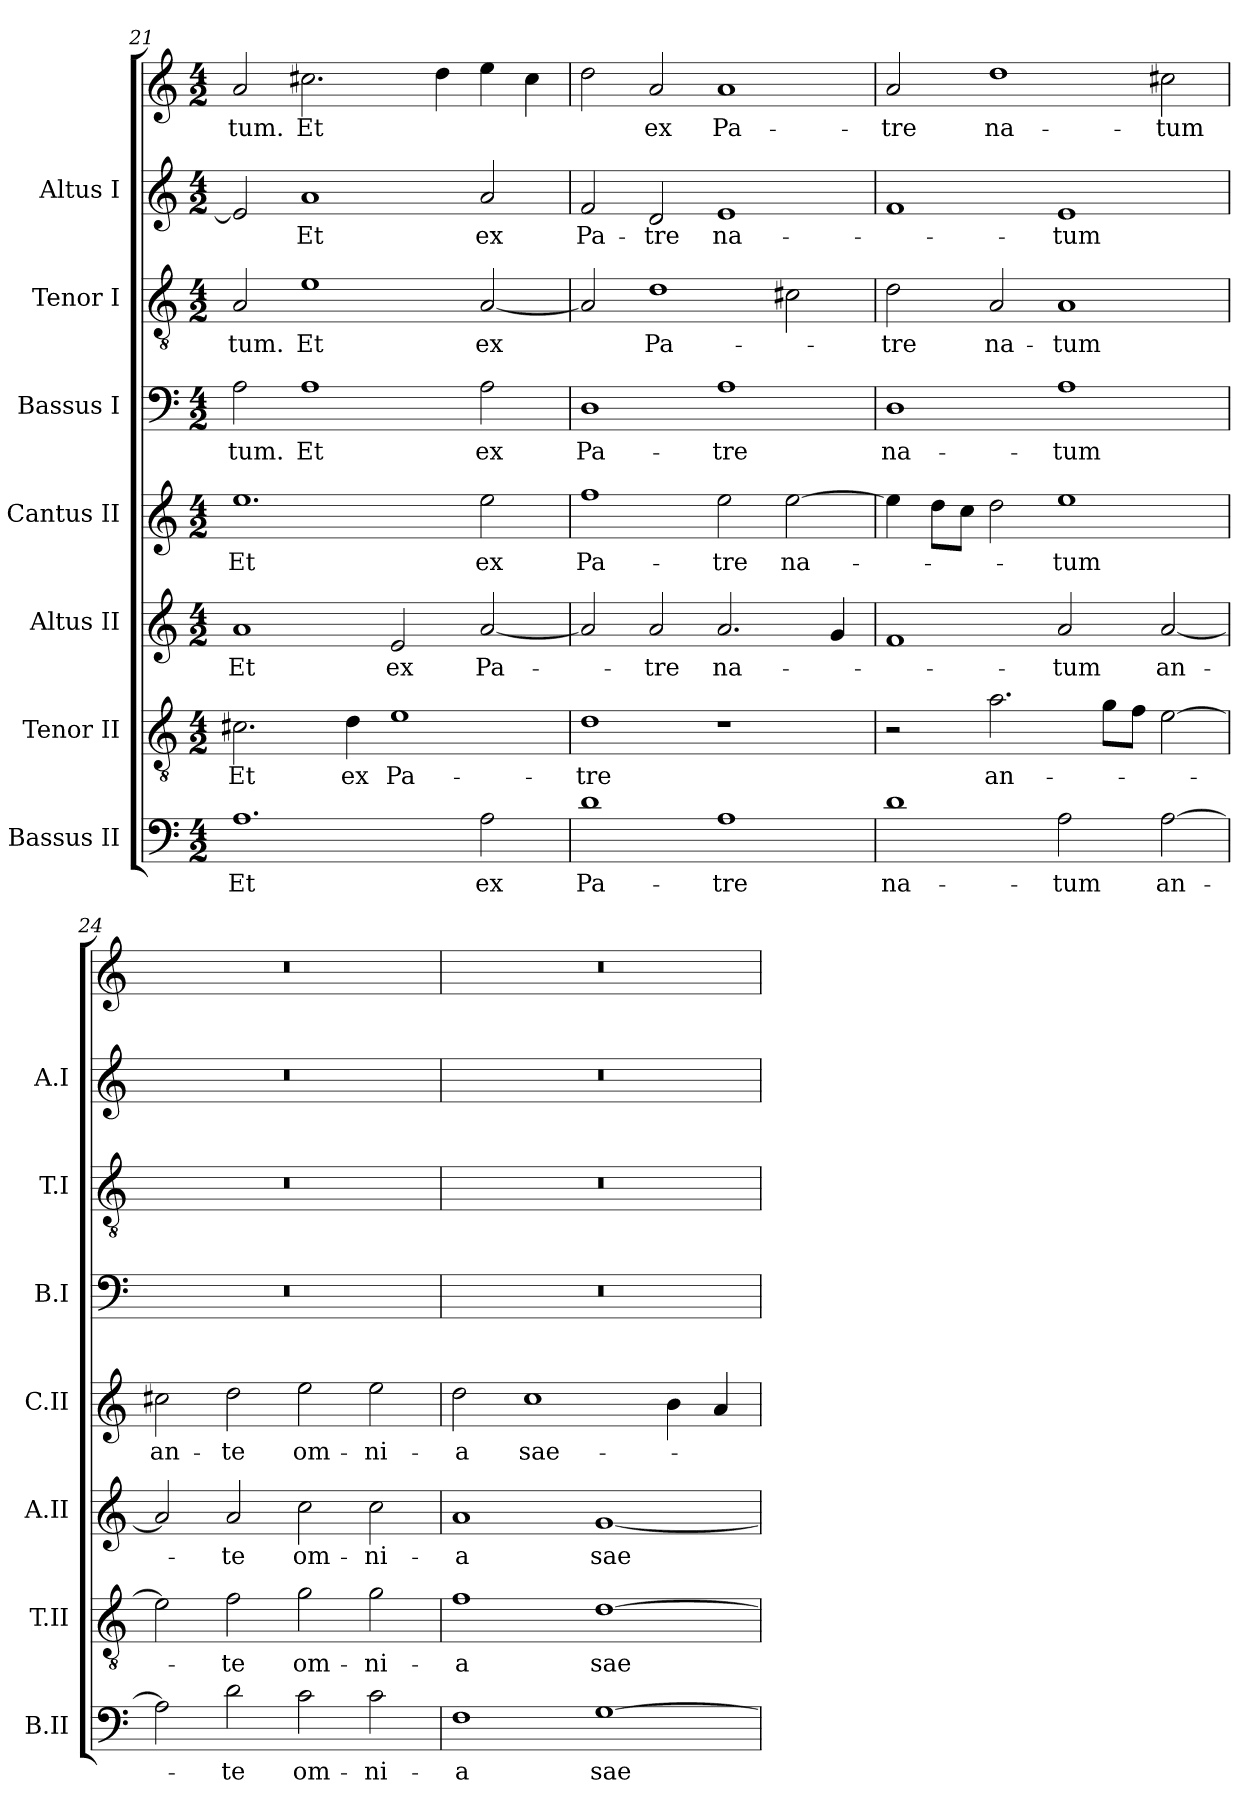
**kern	**text	**kern	**text	**kern	**text	**kern	**text	**kern	**text	**kern	**text	**kern	**text	**kern	**text
*part8	*part8	*part7	*part7	*part6	*part6	*part5	*part5	*part4	*part4	*part3	*part3	*part2	*part2	*part1	*part1
*staff8	*staff8	*staff7	*staff7	*staff6	*staff6	*staff5	*staff5	*staff4	*staff4	*staff3	*staff3	*staff2	*staff2	*staff1	*staff1
*I"Bassus II	*	*I"Tenor II	*	*I"Altus II	*	*I"Cantus II	*	*I"Bassus I	*	*I"Tenor I	*	*I"Altus I	*	*	*
*I'B.II	*	*I'T.II	*	*I'A.II	*	*I'C.II	*	*I'B.I	*	*I'T.I	*	*I'A.I	*	*	*
*clefF4	*	*clefGv2	*	*clefG2	*	*clefG2	*	*clefF4	*	*clefGv2	*	*clefG2	*	*clefG2	*
*	*	*ITrd7c12	*	*	*	*	*	*	*	*ITrd7c12	*	*	*	*	*
*k[]	*	*k[]	*	*k[]	*	*k[]	*	*k[]	*	*k[]	*	*k[]	*	*k[]	*
*C:	*	*C:	*	*C:	*	*C:	*	*C:	*	*C:	*	*C:	*	*C:	*
*M4/2	*	*M4/2	*	*M4/2	*	*M4/2	*	*M4/2	*	*M4/2	*	*M4/2	*	*M4/2	*
=21	=21	=21	=21	=21	=21	=21	=21	=21	=21	=21	=21	=21	=21	=21	=21
1.A\	Et	2.C#X\	Et	1a/	Et	1.ee\	Et	2A\	-tum.	2AA/	-tum.	2e/]	.	2a/	-tum.
.	.	.	.	.	.	.	.	1A\	Et	1E\	Et	1a/	Et	2.cc#X\	Et
.	.	4D\	ex	.	.	.	.	.	.	.	.	.	.	.	.
.	.	1E\	Pa-	2e/	ex	.	.	.	.	.	.	.	.	.	.
.	.	.	.	.	.	.	.	.	.	.	.	.	.	4dd\	.
2A\	ex	.	.	[2a/	Pa-	2ee\	ex	2A\	ex	[2AA/	ex	2a/	ex	4ee\	.
.	.	.	.	.	.	.	.	.	.	.	.	.	.	4cc#\	.
=22	=22	=22	=22	=22	=22	=22	=22	=22	=22	=22	=22	=22	=22	=22	=22
1d\	Pa-	1D\	-tre	2a/]	.	1ff\	Pa-	1D\	Pa-	2AA/]	.	2f/	Pa-	2dd\	.
.	.	.	.	2a/	-tre	.	.	.	.	1D\	Pa-	2d/	-tre	2a/	ex
1A\	-tre	1r	.	2.a/	na-	2ee\	-tre	1A\	-tre	.	.	1e/	na-	1a/	Pa-
.	.	.	.	.	.	[2ee\	na-	.	.	2C#X\	.	.	.	.	.
.	.	.	.	4g/	.	.	.	.	.	.	.	.	.	.	.
=23	=23	=23	=23	=23	=23	=23	=23	=23	=23	=23	=23	=23	=23	=23	=23
1d\	na-	2r	.	1f/	.	4ee\]	.	1D\	na-	2D\	-tre	1f/	.	2a/	-tre
.	.	.	.	.	.	8dd\L	.	.	.	.	.	.	.	.	.
.	.	.	.	.	.	8cc\J	.	.	.	.	.	.	.	.	.
.	.	2.A\	an-	.	.	2dd\	.	.	.	2AA/	na-	.	.	1dd\	na-
2A\	-tum	.	.	2a/	-tum	1ee\	-tum	1A\	-tum	1AA/	-tum	1e/	-tum	.	.
.	.	8G\L	.	.	.	.	.	.	.	.	.	.	.	.	.
.	.	8F\J	.	.	.	.	.	.	.	.	.	.	.	.	.
[2A\	an-	[2E\	.	[2a/	an-	.	.	.	.	.	.	.	.	2cc#X\	-tum
=24	=24	=24	=24	=24	=24	=24	=24	=24	=24	=24	=24	=24	=24	=24	=24
2A\]	.	2E\]	.	2a/]	.	2cc#X\	an-	0r	.	0r	.	0r	.	0r	.
2d\	-te	2F\	-te	2a/	-te	2dd\	-te	.	.	.	.	.	.	.	.
2c\	om-	2G\	om-	2cc\	om-	2ee\	om-	.	.	.	.	.	.	.	.
2c\	-ni-	2G\	-ni-	2cc\	-ni-	2ee\	-ni-	.	.	.	.	.	.	.	.
=25	=25	=25	=25	=25	=25	=25	=25	=25	=25	=25	=25	=25	=25	=25	=25
1F\	-a	1F\	-a	1a/	-a	2dd\	-a	0r	.	0r	.	0r	.	0r	.
.	.	.	.	.	.	1cc\	sae-	.	.	.	.	.	.	.	.
[1G\	sae-	[1D\	sae-	[1g/	sae-	.	.	.	.	.	.	.	.	.	.
.	.	.	.	.	.	4b\	.	.	.	.	.	.	.	.	.
.	.	.	.	.	.	4a/	.	.	.	.	.	.	.	.	.
=	=	=	=	=	=	=	=	=	=	=	=	=	=	=	=
*-	*-	*-	*-	*-	*-	*-	*-	*-	*-	*-	*-	*-	*-	*-	*-
